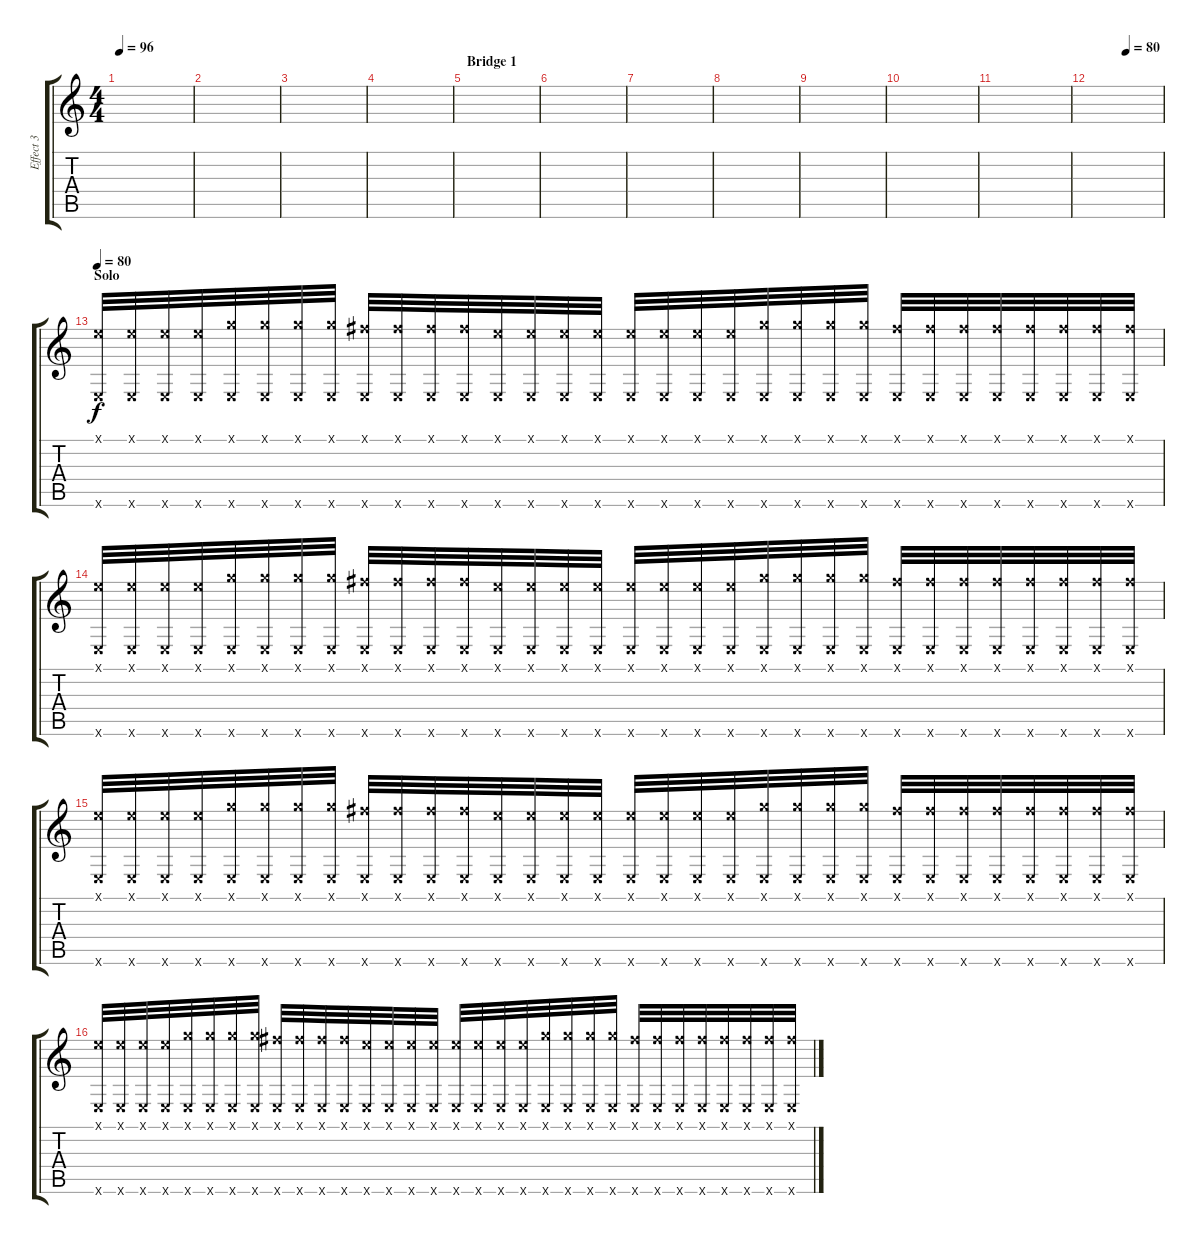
\track ("Effect 3" "Effect 3") {instrument distortionguitar}
\staff {score tabs}
\tuning (E4 B3 G3 D3 A2 E2) {hide}
\ts (4 4)
\tempo 96
\clef g2
\ks c
|
|
|
|
\section ("" "Bridge 1")
|
|
|
|
|
|
|
\tempo (80 0.5)
|
\section ("" "Solo")
\tempo 80
(0.1{x} 0.6{x}).32{volume 5 instrument lead2sawtooth} (0.1{x} 0.6{x}).32 (0.1{x} 0.6{x}).32 (0.1{x} 0.6{x}).32 (3.1{x} 0.6{x}).32 (3.1{x} 0.6{x}).32 (3.1{x} 0.6{x}).32 (3.1{x} 0.6{x}).32 (2.1{x} 0.6{x}).32 (2.1{x} 0.6{x}).32 (2.1{x} 0.6{x}).32 (2.1{x} 0.6{x}).32 (0.1{x} 0.6{x}).32 (0.1{x} 0.6{x}).32 (0.1{x} 0.6{x}).32 (0.1{x} 0.6{x}).32 (0.1{x} 0.6{x}).32 (0.1{x} 0.6{x}).32 (0.1{x} 0.6{x}).32 (0.1{x} 0.6{x}).32 (3.1{x} 0.6{x}).32 (3.1{x} 0.6{x}).32 (3.1{x} 0.6{x}).32 (3.1{x} 0.6{x}).32 (2.1{x} 0.6{x}).32 (2.1{x} 0.6{x}).32 (2.1{x} 0.6{x}).32 (2.1{x} 0.6{x}).32 (2.1{x} 0.6{x}).32 (2.1{x} 0.6{x}).32 (2.1{x} 0.6{x}).32 (2.1{x} 0.6{x}).32 |
(0.1{x} 0.6{x}).32{instrument lead2sawtooth} (0.1{x} 0.6{x}).32 (0.1{x} 0.6{x}).32 (0.1{x} 0.6{x}).32 (3.1{x} 0.6{x}).32 (3.1{x} 0.6{x}).32 (3.1{x} 0.6{x}).32 (3.1{x} 0.6{x}).32 (2.1{x} 0.6{x}).32 (2.1{x} 0.6{x}).32 (2.1{x} 0.6{x}).32 (2.1{x} 0.6{x}).32 (0.1{x} 0.6{x}).32 (0.1{x} 0.6{x}).32 (0.1{x} 0.6{x}).32 (0.1{x} 0.6{x}).32 (0.1{x} 0.6{x}).32 (0.1{x} 0.6{x}).32 (0.1{x} 0.6{x}).32 (0.1{x} 0.6{x}).32 (3.1{x} 0.6{x}).32 (3.1{x} 0.6{x}).32 (3.1{x} 0.6{x}).32 (3.1{x} 0.6{x}).32 (2.1{x} 0.6{x}).32 (2.1{x} 0.6{x}).32 (2.1{x} 0.6{x}).32 (2.1{x} 0.6{x}).32 (2.1{x} 0.6{x}).32 (2.1{x} 0.6{x}).32 (2.1{x} 0.6{x}).32 (2.1{x} 0.6{x}).32 |
(0.1{x} 0.6{x}).32{instrument lead2sawtooth} (0.1{x} 0.6{x}).32 (0.1{x} 0.6{x}).32 (0.1{x} 0.6{x}).32 (3.1{x} 0.6{x}).32 (3.1{x} 0.6{x}).32 (3.1{x} 0.6{x}).32 (3.1{x} 0.6{x}).32 (2.1{x} 0.6{x}).32 (2.1{x} 0.6{x}).32 (2.1{x} 0.6{x}).32 (2.1{x} 0.6{x}).32 (0.1{x} 0.6{x}).32 (0.1{x} 0.6{x}).32 (0.1{x} 0.6{x}).32 (0.1{x} 0.6{x}).32 (0.1{x} 0.6{x}).32 (0.1{x} 0.6{x}).32 (0.1{x} 0.6{x}).32 (0.1{x} 0.6{x}).32 (3.1{x} 0.6{x}).32 (3.1{x} 0.6{x}).32 (3.1{x} 0.6{x}).32 (3.1{x} 0.6{x}).32 (2.1{x} 0.6{x}).32 (2.1{x} 0.6{x}).32 (2.1{x} 0.6{x}).32 (2.1{x} 0.6{x}).32 (2.1{x} 0.6{x}).32 (2.1{x} 0.6{x}).32 (2.1{x} 0.6{x}).32 (2.1{x} 0.6{x}).32 |
(0.1{x} 0.6{x}).32{instrument lead2sawtooth} (0.1{x} 0.6{x}).32 (0.1{x} 0.6{x}).32 (0.1{x} 0.6{x}).32 (3.1{x} 0.6{x}).32 (3.1{x} 0.6{x}).32 (3.1{x} 0.6{x}).32 (3.1{x} 0.6{x}).32 (2.1{x} 0.6{x}).32 (2.1{x} 0.6{x}).32 (2.1{x} 0.6{x}).32 (2.1{x} 0.6{x}).32 (0.1{x} 0.6{x}).32 (0.1{x} 0.6{x}).32 (0.1{x} 0.6{x}).32 (0.1{x} 0.6{x}).32 (0.1{x} 0.6{x}).32 (0.1{x} 0.6{x}).32 (0.1{x} 0.6{x}).32 (0.1{x} 0.6{x}).32 (3.1{x} 0.6{x}).32 (3.1{x} 0.6{x}).32 (3.1{x} 0.6{x}).32 (3.1{x} 0.6{x}).32 (2.1{x} 0.6{x}).32 (2.1{x} 0.6{x}).32 (2.1{x} 0.6{x}).32 (2.1{x} 0.6{x}).32 (2.1{x} 0.6{x}).32 (2.1{x} 0.6{x}).32 (2.1{x} 0.6{x}).32 (2.1{x} 0.6{x}).32
